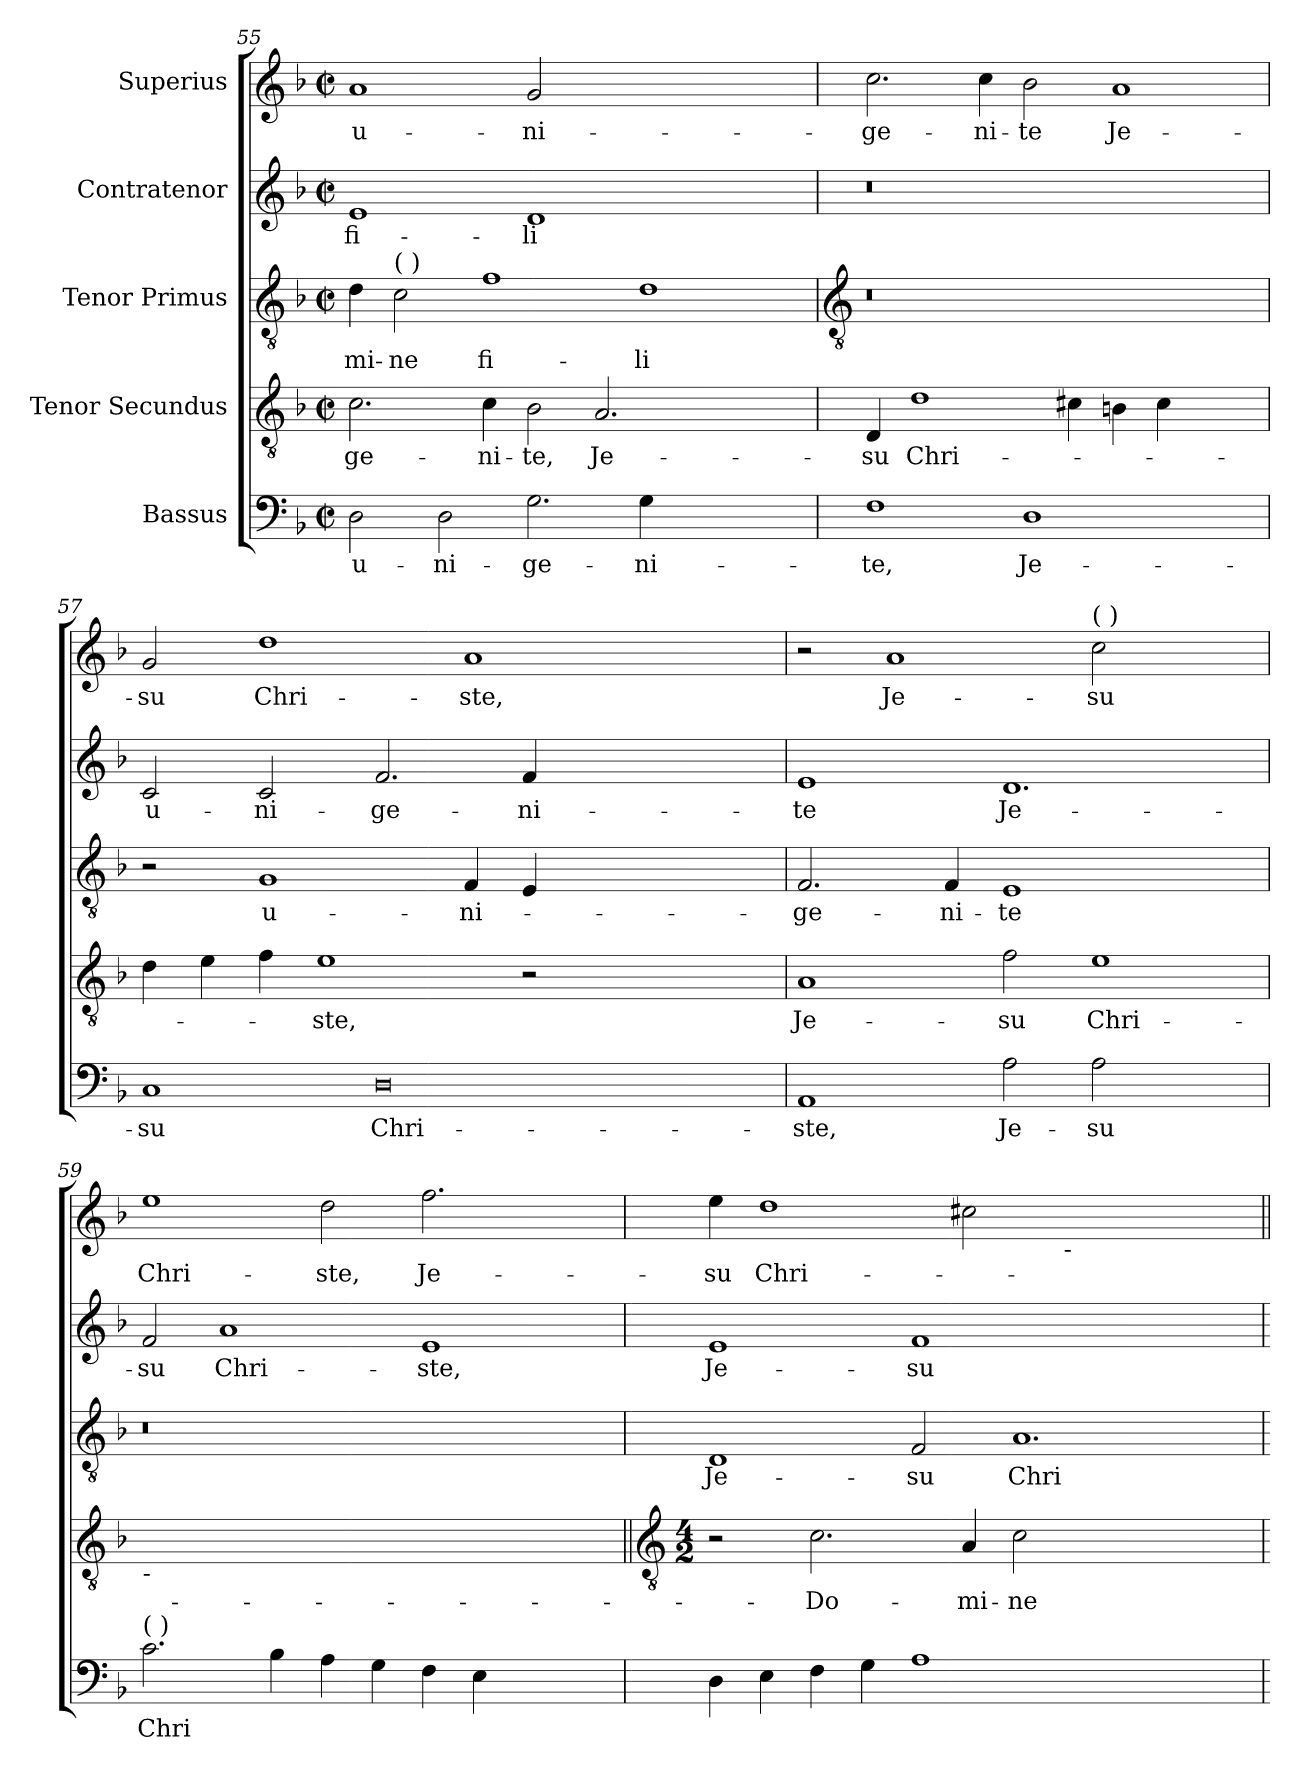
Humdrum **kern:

**kern	**text	**kern	**text	**kern	**text	**kern	**text	**kern	**text
*part5	*part5	*part4	*part4	*part3	*part3	*part2	*part2	*part1	*part1
*staff5	*staff5	*staff4	*staff4	*staff3	*staff3	*staff2	*staff2	*staff1	*staff1
*I"Bassus	*	*I"Tenor Secundus	*	*I"Tenor Primus	*	*I"Contratenor	*	*I"Superius	*
*clefF4	*	*clefGv2	*	*clefGv2	*	*clefG2	*	*clefG2	*
*k[b-]	*	*k[b-]	*	*k[b-]	*	*k[b-]	*	*k[b-]	*
*F:	*	*F:	*	*F:	*	*F:	*	*F:	*
*M4/2	*	*M4/2	*	*M4/2	*	*M4/2	*	*M4/2	*
*met(c|)	*	*met(c|)	*	*met(c|)	*	*met(c|)	*	*met(c|)	*
=55A	=55A	=55A	=55A	=55A	=55A	=55A	=55A	=55A	=55A
!	!LO:LY:b	!	!LO:LY:b	!	!LO:LY:b	!	!LO:LY:b	!	!LO:LY:b
2D	u-	2.c	-ge-	4d	-mi-	1e	fi-	1a	u-
!	!	!	!	!LO:TX:a:t=(  )	!	!	!	!	!
!	!	!	!	!	!LO:LY:b	!	!	!	!
.	.	.	.	2c	-ne	.	.	.	.
!	!LO:LY:b	!	!	!	!	!	!	!	!
2D	-ni-	.	.	.	.	.	.	.	.
!	!	!	!LO:LY:b	!	!LO:LY:b	!	!	!	!
.	.	4c	-ni-	1f	fi-	.	.	.	.
!	!LO:LY:b	!	!LO:LY:b	!	!	!	!LO:LY:b	!	!LO:LY:b
2.G	-ge-	2B-	-te,	.	.	1d	-li	2g	-ni-
!	!	!	!LO:LY:b	!	!	!	!	!	!
.	.	2.A	Je-	.	.	.	.	1ryy	.
!	!LO:LY:b	!	!	!	!LO:LY:b	!	!	!	!
4G	-ni-	.	.	1d	-li	.	.	.	.
2.ryy	.	.	.	.	.	2.ryy	.	.	.
.	.	2ryy	.	.	.	.	.	.	.
.	.	.	.	.	.	.	.	4ryy	.
!!LO:LB:g=z
=56	=56	=56	=56	=56	=56	=56	=56	=56	=56
*	*	*	*	*clefGv2	*	*	*	*	*
!	!LO:LY:b	!	!LO:LY:b	!	!	!	!	!	!LO:LY:b
1F	-te,	4D	-su	0r	.	0r	.	2.cc	-ge-
!	!	!	!LO:LY:b	!	!	!	!	!	!
.	.	1d	Chri-	.	.	.	.	.	.
!	!	!	!	!	!	!	!	!	!LO:LY:b
.	.	.	.	.	.	.	.	4cc	-ni-
!	!LO:LY:b	!	!	!	!	!	!	!	!LO:LY:b
1D	Je-	.	.	.	.	.	.	2b-	-te
.	.	4c#X	.	.	.	.	.	.	.
!	!	!	!	!	!	!	!	!	!LO:LY:b
.	.	4Bn	.	.	.	.	.	1a	Je-
.	.	4c#	.	.	.	.	.	.	.
2ryy	.	2ryy	.	2ryy	.	2ryy	.	.	.
!!LO:LB:g=z
=57	=57	=57	=57	=57	=57	=57	=57	=57	=57
!	!LO:LY:b	!	!	!	!	!	!LO:LY:b	!	!LO:LY:b
1C	-su	4d	.	2r	.	2c	u-	2g	-su
.	.	4e	.	.	.	.	.	.	.
!	!	!	!	!	!LO:LY:b	!	!LO:LY:b	!	!LO:LY:b
.	.	4f	.	1G	u-	2c	-ni-	1dd	Chri-
!	!	!	!LO:LY:b	!	!	!	!	!	!
.	.	1e	-ste,	.	.	.	.	.	.
!	!LO:LY:b	!	!	!	!	!	!LO:LY:b	!	!
0D	Chri-	.	.	.	.	2.f	-ge-	.	.
!	!	!	!	!	!LO:LY:b	!	!	!	!LO:LY:b
.	.	.	.	4F	-ni-	.	.	1a	-ste,
!	!	!	!	!	!	!	!LO:LY:b	!	!
.	.	2r	.	4E	.	4f	-ni-	.	.
.	.	.	.	1ryy	.	1ryy	.	.	.
.	.	2.ryy	.	.	.	.	.	.	.
.	.	.	.	.	.	.	.	2ryy	.
=58	=58	=58	=58	=58	=58	=58	=58	=58	=58
!	!LO:LY:b	!	!LO:LY:b	!	!LO:LY:b	!	!LO:LY:b	!	!
1AA	-ste,	1A	Je-	2.F	-ge-	1e	-te	2r	.
!	!	!	!	!	!	!	!	!	!LO:LY:b
.	.	.	.	.	.	.	.	1a	Je-
!	!	!	!	!	!LO:LY:b	!	!	!	!
.	.	.	.	4F	-ni-	.	.	.	.
!	!LO:LY:b	!	!LO:LY:b	!	!LO:LY:b	!	!LO:LY:b	!	!
2A	Je-	2f	-su	1E	-te	1.d	Je-	.	.
!	!	!	!	!	!	!	!	!LO:TX:a:t=(  )	!
!	!LO:LY:b	!	!LO:LY:b	!	!	!	!	!	!LO:LY:b
2A	-su	1e	Chri-	.	.	.	.	2cc	-su
2ryy	.	.	.	2ryy	.	.	.	2ryy	.
=59	=59	=59	=59	=59	=59	=59	=59	=59	=59
!	!	!LO:TX:b:t=-	!	!	!	!	!	!	!
!LO:TX:a:t=(  )	!	!	!	!	!	!	!	!	!
!	!LO:LY:b	!	!LO:LY:b	!	!	!	!LO:LY:b	!	!LO:LY:b
2.c	Chri	1dyy	-ste.	0r	.	2f	-su	1ee	Chri-
!	!	!	!	!	!	!	!LO:LY:b	!	!
.	.	.	.	.	.	1a	Chri-	.	.
4B-	.	.	.	.	.	.	.	.	.
!	!	!	!	!	!	!	!	!	!LO:LY:b
4A	.	1.ryy	.	.	.	.	.	2dd	-ste,
4G	.	.	.	.	.	.	.	.	.
!	!	!	!	!	!	!	!LO:LY:b	!	!LO:LY:b
4F	.	.	.	.	.	1e	-ste,	2.ff	Je-
4E	.	.	.	.	.	.	.	.	.
2ryy	.	.	.	2ryy	.	.	.	.	.
.	.	.	.	.	.	.	.	4ryy	.
!!LO:LB:g=z
=60	=60	=60||	=60	=60	=60	=60	=60	=60	=60
*	*	*clefGv2	*	*	*	*	*	*	*
*	*	*M4/2	*	*	*	*	*	*	*
!	!	!	!	!	!LO:LY:b	!	!LO:LY:b	!	!LO:LY:b
4D	.	2r	.	1D	Je-	1e	Je-	4ee	-su
!	!	!	!	!	!	!	!	!	!LO:LY:b
4E	.	.	.	.	.	.	.	1dd	Chri-
!	!	!	!LO:LY:b	!	!	!	!	!	!
4F	.	2.c	Do-	.	.	.	.	.	.
4G	.	.	.	.	.	.	.	.	.
!	!	!	!	!	!LO:LY:b	!	!LO:LY:b	!	!
1A	.	.	.	2F	-su	1f	-su	.	.
!	!	!	!LO:LY:b	!	!	!	!	!	!
.	.	4A	-mi-	.	.	.	.	2cc#X	.
!	!	!	!LO:LY:b	!	!LO:LY:b	!	!	!	!
.	.	2c	-ne	1.A	Chri-	.	.	.	.
!	!	!	!	!	!	!	!	!LO:TX:b:t=-	!
!	!	!	!	!	!	!	!	!	!LO:LY:b
.	.	.	.	.	.	.	.	1ddyy	-ste.
1ryy	.	1ryy	.	.	.	1ryy	.	.	.
.	.	.	.	.	.	.	.	4ryy	.
=	=||	=	=||	=	=||	=	=||	=||	=||
*-	*-	*-	*-	*-	*-	*-	*-	*-	*-
